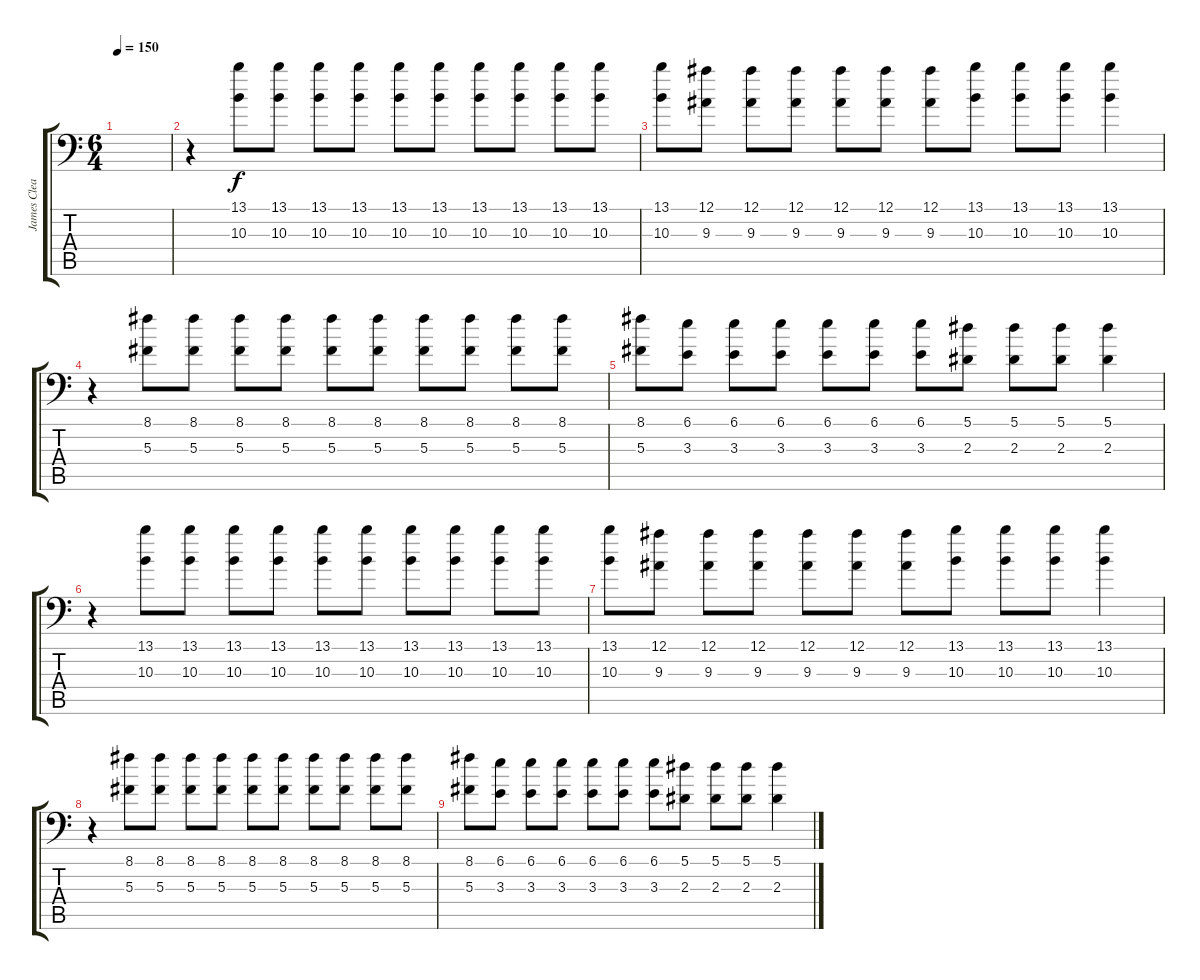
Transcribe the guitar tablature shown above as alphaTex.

\track ("James Clean" "James Clea") {instrument electricguitarclean}
\staff {score tabs}
\tuning (Bb3 F3 Db3 Ab2 Eb2 Ab1) {hide}
\ts (6 4)
\tempo 150
\clef f4
\ks c
|
r.4 (13.1 10.3).8 (13.1 10.3).8 (13.1 10.3).8 (13.1 10.3).8 (13.1 10.3).8 (13.1 10.3).8 (13.1 10.3).8 (13.1 10.3).8 (13.1 10.3).8 (13.1 10.3).8 |
(13.1 10.3).8 (12.1 9.3).8 (12.1 9.3).8 (12.1 9.3).8 (12.1 9.3).8 (12.1 9.3).8 (12.1 9.3).8 (13.1 10.3).8 (13.1 10.3).8 (13.1 10.3).8 (13.1 10.3).4 |
r.4 (8.1 5.3).8 (8.1 5.3).8 (8.1 5.3).8 (8.1 5.3).8 (8.1 5.3).8 (8.1 5.3).8 (8.1 5.3).8 (8.1 5.3).8 (8.1 5.3).8 (8.1 5.3).8 |
(8.1 5.3).8 (6.1 3.3).8 (6.1 3.3).8 (6.1 3.3).8 (6.1 3.3).8 (6.1 3.3).8 (6.1 3.3).8 (5.1 2.3).8 (5.1 2.3).8 (5.1 2.3).8 (5.1 2.3).4 |
r.4 (13.1 10.3).8 (13.1 10.3).8 (13.1 10.3).8 (13.1 10.3).8 (13.1 10.3).8 (13.1 10.3).8 (13.1 10.3).8 (13.1 10.3).8 (13.1 10.3).8 (13.1 10.3).8 |
(13.1 10.3).8 (12.1 9.3).8 (12.1 9.3).8 (12.1 9.3).8 (12.1 9.3).8 (12.1 9.3).8 (12.1 9.3).8 (13.1 10.3).8 (13.1 10.3).8 (13.1 10.3).8 (13.1 10.3).4 |
r.4 (8.1 5.3).8 (8.1 5.3).8 (8.1 5.3).8 (8.1 5.3).8 (8.1 5.3).8 (8.1 5.3).8 (8.1 5.3).8 (8.1 5.3).8 (8.1 5.3).8 (8.1 5.3).8 |
(8.1 5.3).8 (6.1 3.3).8 (6.1 3.3).8 (6.1 3.3).8 (6.1 3.3).8 (6.1 3.3).8 (6.1 3.3).8 (5.1 2.3).8 (5.1 2.3).8 (5.1 2.3).8 (5.1 2.3).4
